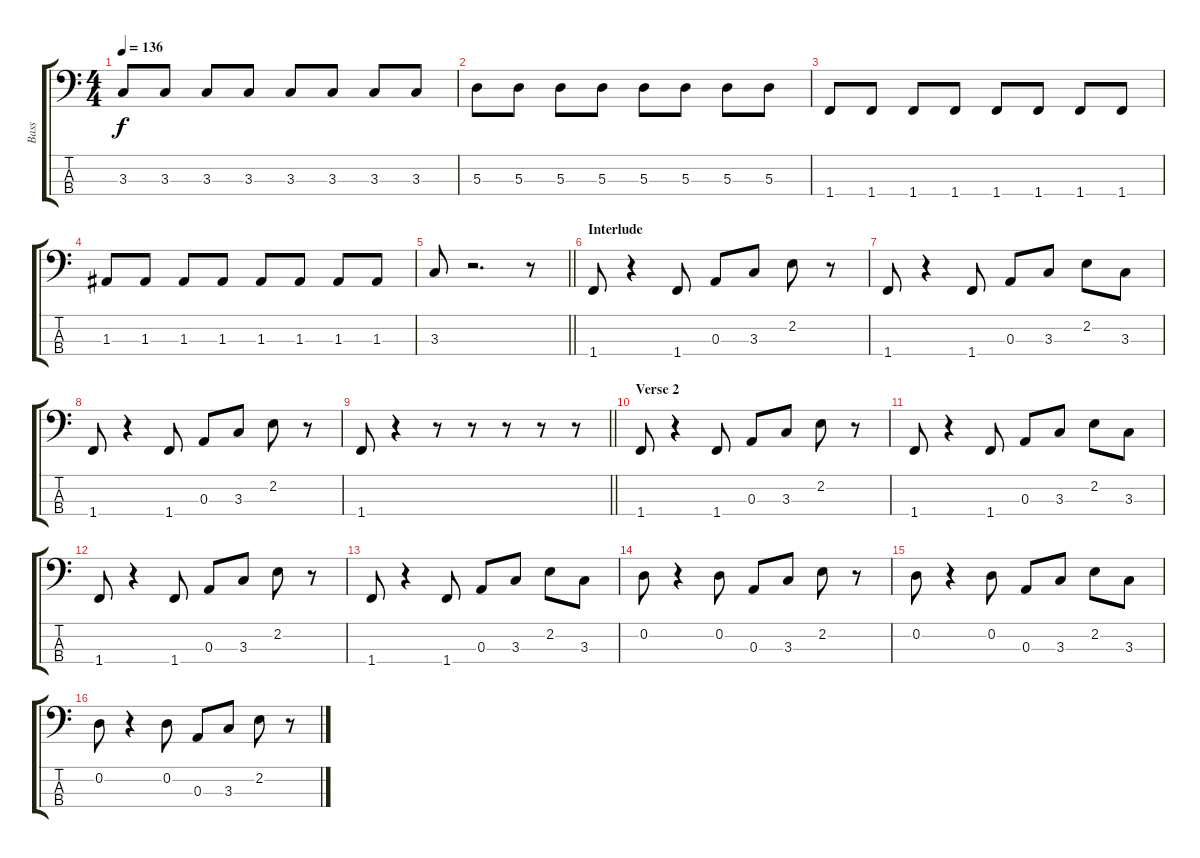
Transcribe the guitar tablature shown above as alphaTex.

\track ("Bass" "Bass") {instrument electricbassfinger}
\staff {score tabs}
\tuning (G2 D2 A1 E1) {hide}
\ts (4 4)
\tempo 136
\clef f4
\ks c
3.3.8{dy f} 3.3.8 3.3.8 3.3.8 3.3.8 3.3.8 3.3.8 3.3.8 |
5.3.8 5.3.8 5.3.8 5.3.8 5.3.8 5.3.8 5.3.8 5.3.8 |
1.4.8 1.4.8 1.4.8 1.4.8 1.4.8 1.4.8 1.4.8 1.4.8 |
1.3.8 1.3.8 1.3.8 1.3.8 1.3.8 1.3.8 1.3.8 1.3.8 |
\barLineRight lightlight
3.3.8 r.2{d} r.8 |
\section ("" "Interlude")
1.4.8 r.4 1.4.8 0.3.8 3.3.8 2.2.8 r.8 |
1.4.8 r.4 1.4.8 0.3.8 3.3.8 2.2.8 3.3.8 |
1.4.8 r.4 1.4.8 0.3.8 3.3.8 2.2.8 r.8 |
\barLineRight lightlight
1.4.8 r.4 r.8 r.8 r.8 r.8 r.8 |
\section ("" "Verse 2")
1.4.8 r.4 1.4.8 0.3.8 3.3.8 2.2.8 r.8 |
1.4.8 r.4 1.4.8 0.3.8 3.3.8 2.2.8 3.3.8 |
1.4.8 r.4 1.4.8 0.3.8 3.3.8 2.2.8 r.8 |
1.4.8 r.4 1.4.8 0.3.8 3.3.8 2.2.8 3.3.8 |
0.2.8 r.4 0.2.8 0.3.8 3.3.8 2.2.8 r.8 |
0.2.8 r.4 0.2.8 0.3.8 3.3.8 2.2.8 3.3.8 |
0.2.8 r.4 0.2.8 0.3.8 3.3.8 2.2.8 r.8
